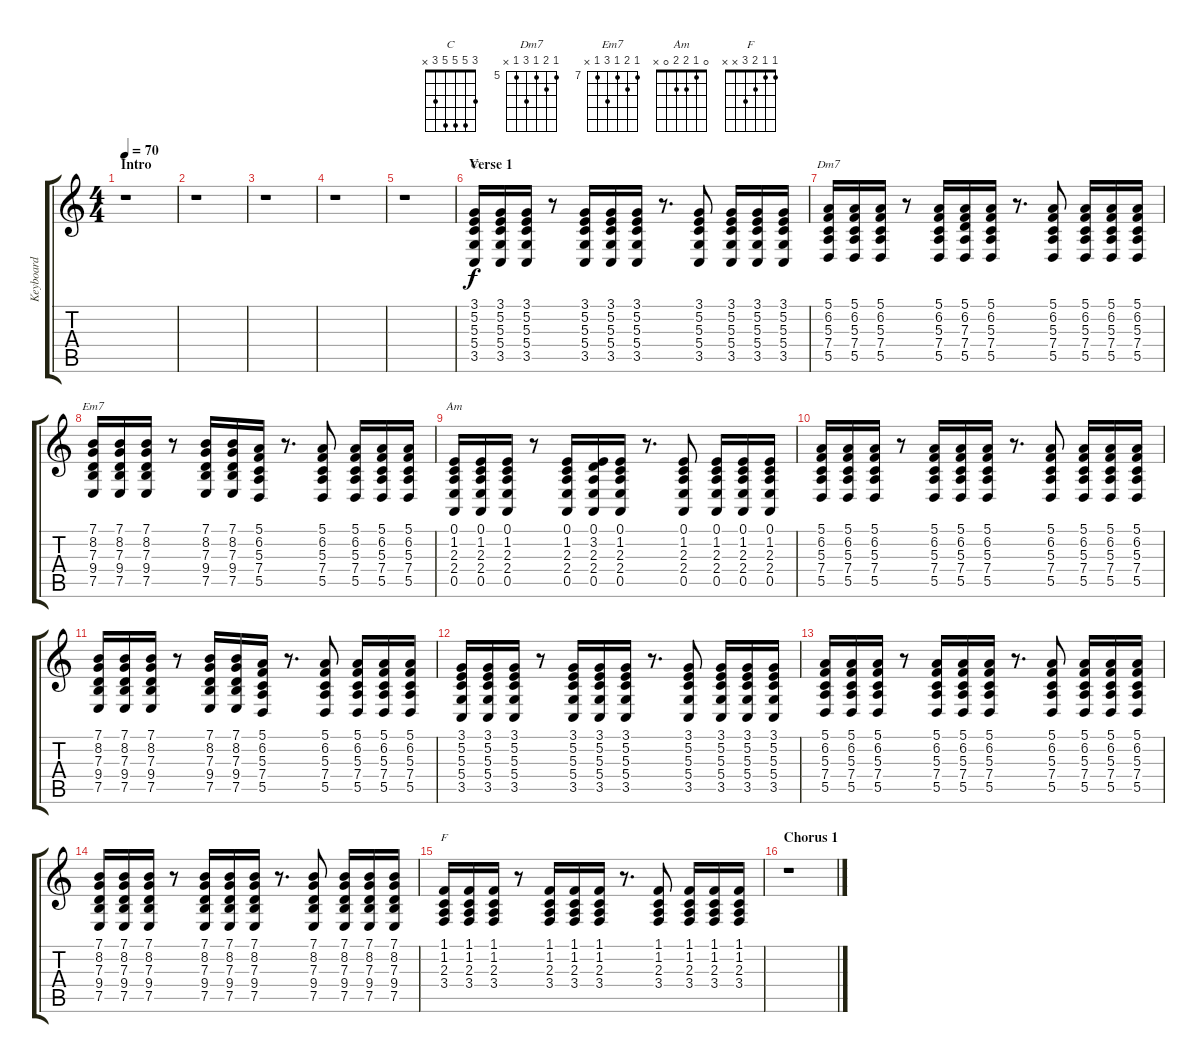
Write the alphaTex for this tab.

\track ("Keyboard" "Keyboard") {instrument honkytonkpiano}
\staff {score tabs}
\tuning (E4 B3 G3 D3 A2 E2) {hide}
\chord ("C" 3 5 5 5 3 x)
\chord ("Dm7" 5 6 5 7 5 x) {firstfret 5}
\chord ("Em7" 7 8 7 9 7 x) {firstfret 7}
\chord ("Am" 0 1 2 2 0 x)
\chord ("F" 1 1 2 3 x x)
\ts (4 4)
\section ("" "Intro")
\tempo 70
\clef g2
\ks c
r.1{dy f instrument honkytonkpiano} |
r.1 |
r.1 |
r.1 |
r.1 |
\section ("" "Verse 1")
(3.1 5.2 5.3 5.4 3.5).16{ch "C"} (3.1 5.2 5.3 5.4 3.5).16 (3.1 5.2 5.3 5.4 3.5).16 r.8 (3.1 5.2 5.3 5.4 3.5).16 (3.1 5.2 5.3 5.4 3.5).16 (3.1 5.2 5.3 5.4 3.5).16 r.8{d} (3.1 5.2 5.3 5.4 3.5).8 (3.1 5.2 5.3 5.4 3.5).16 (3.1 5.2 5.3 5.4 3.5).16 (3.1 5.2 5.3 5.4 3.5).16 |
(5.1 6.2 5.3 7.4 5.5).16{ch "Dm7"} (5.1 6.2 5.3 7.4 5.5).16 (5.1 6.2 5.3 7.4 5.5).16 r.8 (5.1 6.2 5.3 7.4 5.5).16 (5.1 6.2 7.3 7.4 5.5).16 (5.1 6.2 5.3 7.4 5.5).16 r.8{d} (5.1 6.2 5.3 7.4 5.5).8 (5.1 6.2 5.3 7.4 5.5).16 (5.1 6.2 5.3 7.4 5.5).16 (5.1 6.2 5.3 7.4 5.5).16 |
(7.1 8.2 7.3 9.4 7.5).16{ch "Em7"} (7.1 8.2 7.3 9.4 7.5).16 (7.1 8.2 7.3 9.4 7.5).16 r.8 (7.1 8.2 7.3 9.4 7.5).16 (7.1 8.2 7.3 9.4 7.5).16 (5.1 6.2 5.3 7.4 5.5).16 r.8{d} (5.1 6.2 5.3 7.4 5.5).8 (5.1 6.2 5.3 7.4 5.5).16 (5.1 6.2 5.3 7.4 5.5).16 (5.1 6.2 5.3 7.4 5.5).16 |
(0.1 1.2 2.3 2.4 0.5).16{ch "Am"} (0.1 1.2 2.3 2.4 0.5).16 (0.1 1.2 2.3 2.4 0.5).16 r.8 (0.1 1.2 2.3 2.4 0.5).16 (0.1 3.2 2.3 2.4 0.5).16 (0.1 1.2 2.3 2.4 0.5).16 r.8{d} (0.1 1.2 2.3 2.4 0.5).8 (0.1 1.2 2.3 2.4 0.5).16 (0.1 1.2 2.3 2.4 0.5).16 (0.1 1.2 2.3 2.4 0.5).16 |
(5.1 6.2 5.3 7.4 5.5).16 (5.1 6.2 5.3 7.4 5.5).16 (5.1 6.2 5.3 7.4 5.5).16 r.8 (5.1 6.2 5.3 7.4 5.5).16 (5.1 6.2 5.3 7.4 5.5).16 (5.1 6.2 5.3 7.4 5.5).16 r.8{d} (5.1 6.2 5.3 7.4 5.5).8 (5.1 6.2 5.3 7.4 5.5).16 (5.1 6.2 5.3 7.4 5.5).16 (5.1 6.2 5.3 7.4 5.5).16 |
(7.1 8.2 7.3 9.4 7.5).16 (7.1 8.2 7.3 9.4 7.5).16 (7.1 8.2 7.3 9.4 7.5).16 r.8 (7.1 8.2 7.3 9.4 7.5).16 (7.1 8.2 7.3 9.4 7.5).16 (5.1 6.2 5.3 7.4 5.5).16 r.8{d} (5.1 6.2 5.3 7.4 5.5).8 (5.1 6.2 5.3 7.4 5.5).16 (5.1 6.2 5.3 7.4 5.5).16 (5.1 6.2 5.3 7.4 5.5).16 |
(3.1 5.2 5.3 5.4 3.5).16 (3.1 5.2 5.3 5.4 3.5).16 (3.1 5.2 5.3 5.4 3.5).16 r.8 (3.1 5.2 5.3 5.4 3.5).16 (3.1 5.2 5.3 5.4 3.5).16 (3.1 5.2 5.3 5.4 3.5).16 r.8{d} (3.1 5.2 5.3 5.4 3.5).8 (3.1 5.2 5.3 5.4 3.5).16 (3.1 5.2 5.3 5.4 3.5).16 (3.1 5.2 5.3 5.4 3.5).16 |
(5.1 6.2 5.3 7.4 5.5).16 (5.1 6.2 5.3 7.4 5.5).16 (5.1 6.2 5.3 7.4 5.5).16 r.8 (5.1 6.2 5.3 7.4 5.5).16 (5.1 6.2 5.3 7.4 5.5).16 (5.1 6.2 5.3 7.4 5.5).16 r.8{d} (5.1 6.2 5.3 7.4 5.5).8 (5.1 6.2 5.3 7.4 5.5).16 (5.1 6.2 5.3 7.4 5.5).16 (5.1 6.2 5.3 7.4 5.5).16 |
(7.1 8.2 7.3 9.4 7.5).16 (7.1 8.2 7.3 9.4 7.5).16 (7.1 8.2 7.3 9.4 7.5).16 r.8 (7.1 8.2 7.3 9.4 7.5).16 (7.1 8.2 7.3 9.4 7.5).16 (7.1 8.2 7.3 9.4 7.5).16 r.8{d} (7.1 8.2 7.3 9.4 7.5).8 (7.1 8.2 7.3 9.4 7.5).16 (7.1 8.2 7.3 9.4 7.5).16 (7.1 8.2 7.3 9.4 7.5).16 |
(1.1 1.2 2.3 3.4).16{ch "F"} (1.1 1.2 2.3 3.4).16 (1.1 1.2 2.3 3.4).16 r.8 (1.1 1.2 2.3 3.4).16 (1.1 1.2 2.3 3.4).16 (1.1 1.2 2.3 3.4).16 r.8{d} (1.1 1.2 2.3 3.4).8 (1.1 1.2 2.3 3.4).16 (1.1 1.2 2.3 3.4).16 (1.1 1.2 2.3 3.4).16 |
\section ("" "Chorus 1")
r.1
